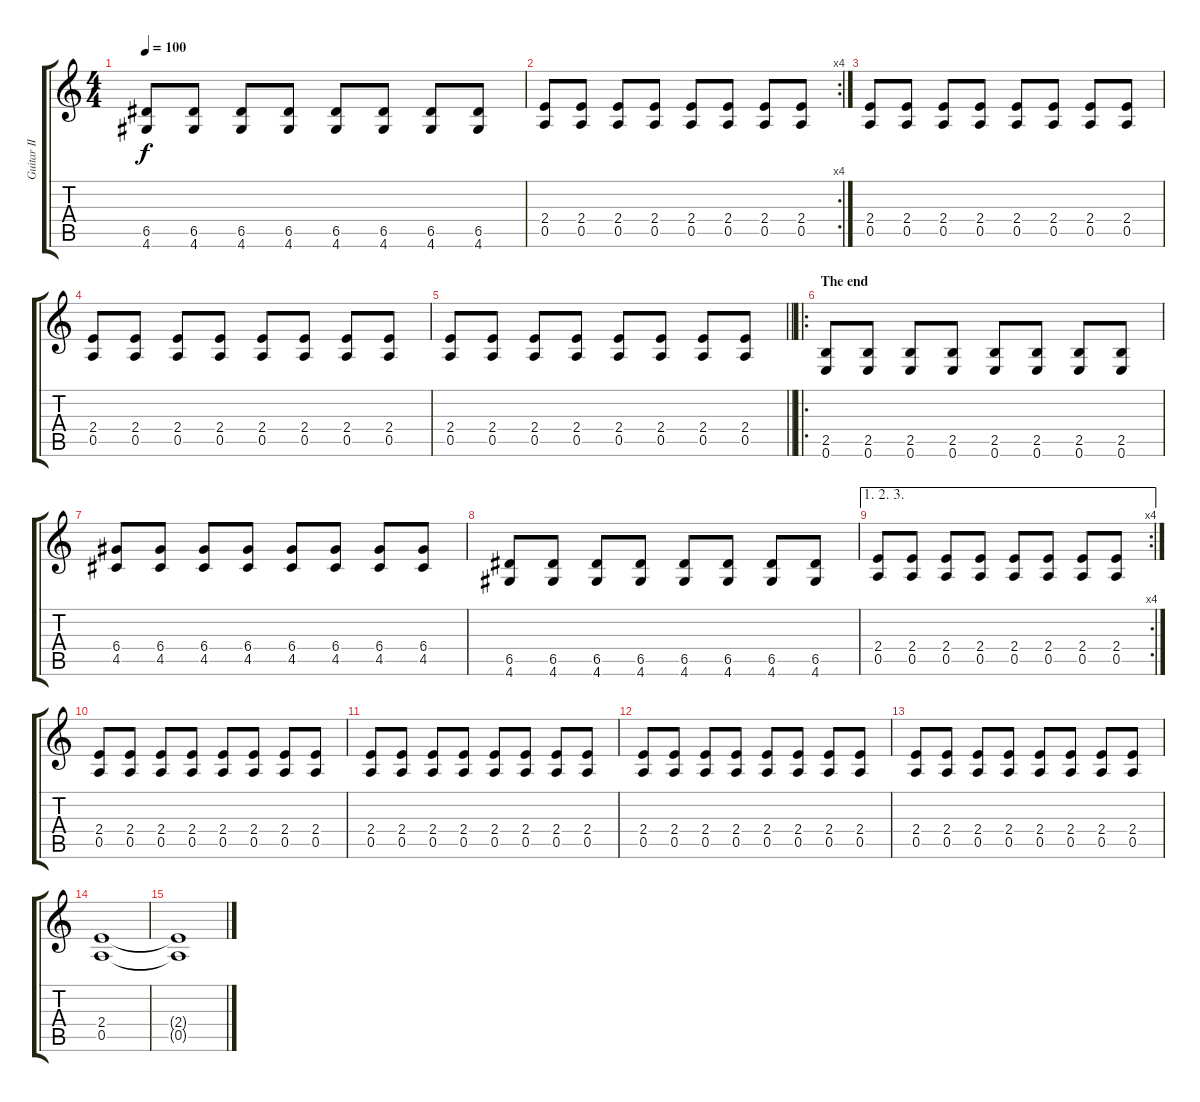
\track ("Guitar II" "Guitar II") {instrument overdrivenguitar}
\staff {score tabs}
\tuning (E4 B3 G3 D3 A2 E2) {hide}
\ts (4 4)
\tempo 100
\clef g2
\ks c
(6.5 4.6).8{dy f} (6.5 4.6).8 (6.5 4.6).8 (6.5 4.6).8 (6.5 4.6).8 (6.5 4.6).8 (6.5 4.6).8 (6.5 4.6).8 |
\rc 4
(2.4 0.5).8 (2.4 0.5).8 (2.4 0.5).8 (2.4 0.5).8 (2.4 0.5).8 (2.4 0.5).8 (2.4 0.5).8 (2.4 0.5).8 |
(2.4 0.5).8 (2.4 0.5).8 (2.4 0.5).8 (2.4 0.5).8 (2.4 0.5).8 (2.4 0.5).8 (2.4 0.5).8 (2.4 0.5).8 |
(2.4 0.5).8 (2.4 0.5).8 (2.4 0.5).8 (2.4 0.5).8 (2.4 0.5).8 (2.4 0.5).8 (2.4 0.5).8 (2.4 0.5).8 |
\barLineRight lightlight
(2.4 0.5).8 (2.4 0.5).8 (2.4 0.5).8 (2.4 0.5).8 (2.4 0.5).8 (2.4 0.5).8 (2.4 0.5).8 (2.4 0.5).8 |
\ro
\section ("" "The end")
(2.5 0.6).8 (2.5 0.6).8 (2.5 0.6).8 (2.5 0.6).8 (2.5 0.6).8 (2.5 0.6).8 (2.5 0.6).8 (2.5 0.6).8 |
(6.4 4.5).8 (6.4 4.5).8 (6.4 4.5).8 (6.4 4.5).8 (6.4 4.5).8 (6.4 4.5).8 (6.4 4.5).8 (6.4 4.5).8 |
(6.5 4.6).8 (6.5 4.6).8 (6.5 4.6).8 (6.5 4.6).8 (6.5 4.6).8 (6.5 4.6).8 (6.5 4.6).8 (6.5 4.6).8 |
\ae (1 2 3)
\rc 4
(2.4 0.5).8 (2.4 0.5).8 (2.4 0.5).8 (2.4 0.5).8 (2.4 0.5).8 (2.4 0.5).8 (2.4 0.5).8 (2.4 0.5).8 |
(2.4 0.5).8 (2.4 0.5).8 (2.4 0.5).8 (2.4 0.5).8 (2.4 0.5).8 (2.4 0.5).8 (2.4 0.5).8 (2.4 0.5).8 |
(2.4 0.5).8 (2.4 0.5).8 (2.4 0.5).8 (2.4 0.5).8 (2.4 0.5).8 (2.4 0.5).8 (2.4 0.5).8 (2.4 0.5).8 |
(2.4 0.5).8 (2.4 0.5).8 (2.4 0.5).8 (2.4 0.5).8 (2.4 0.5).8 (2.4 0.5).8 (2.4 0.5).8 (2.4 0.5).8 |
(2.4 0.5).8 (2.4 0.5).8 (2.4 0.5).8 (2.4 0.5).8 (2.4 0.5).8 (2.4 0.5).8 (2.4 0.5).8 (2.4 0.5).8 |
(2.4 0.5).1 |
(2.4{t} 0.5{t}).1
